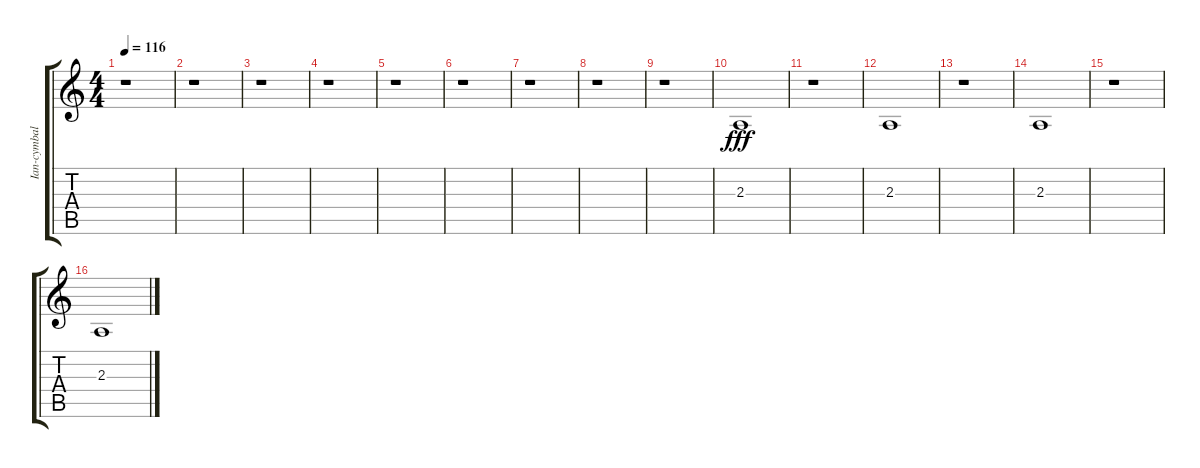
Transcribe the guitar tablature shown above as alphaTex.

\track ("Ian-cymbals" "Ian-cymbal") {instrument seashore}
\staff {score tabs}
\tuning (E4 B3 G3 D3 A2 E2) {hide}
\ts (4 4)
\tempo 116
\clef g2
\ks c
r.1{dy fff instrument seashore} |
r.1 |
r.1 |
r.1 |
r.1 |
r.1 |
r.1 |
r.1 |
r.1 |
2.3.1 |
r.1 |
2.3.1 |
r.1 |
2.3.1 |
r.1 |
2.3.1
